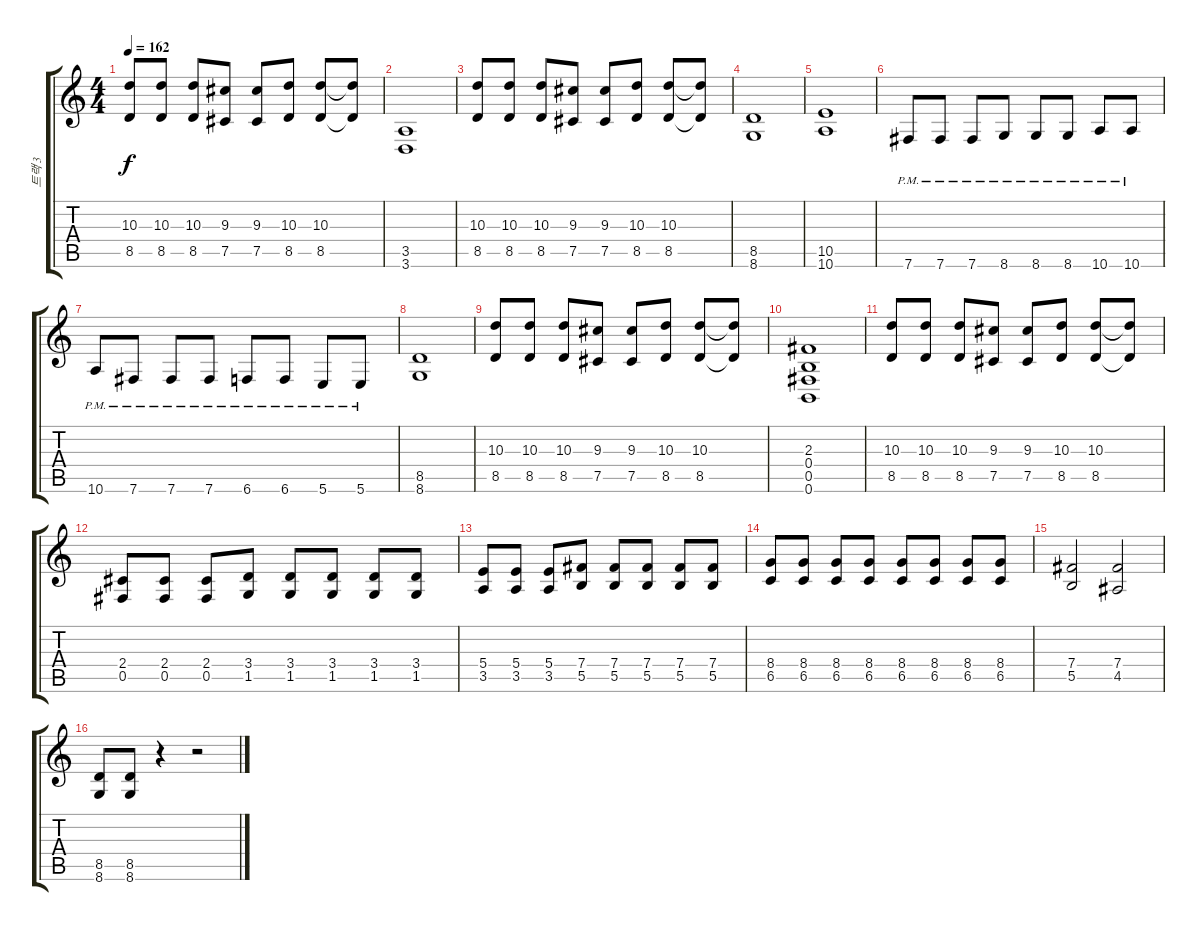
\track ("트랙 3" "트랙 3") {instrument distortionguitar}
\staff {score tabs}
\tuning (Db4 Ab3 E3 B2 Gb2 B1) {hide}
\ts (4 4)
\tempo 162
\clef g2
\ks c
(10.3 8.5).8{dy f} (10.3 8.5).8 (10.3 8.5).8 (9.3 7.5).8 (9.3 7.5).8 (10.3 8.5).8 (10.3 8.5).8 (10.3{t} 8.5{t}).8 |
(3.5 3.6).1 |
(10.3 8.5).8 (10.3 8.5).8 (10.3 8.5).8 (9.3 7.5).8 (9.3 7.5).8 (10.3 8.5).8 (10.3 8.5).8 (10.3{t} 8.5{t}).8 |
(8.5 8.6).1 |
(10.5 10.6).1 |
7.6{pm}.8 7.6{pm}.8 7.6{pm}.8 8.6{pm}.8 8.6{pm}.8 8.6{pm}.8 10.6{pm}.8 10.6{pm}.8 |
10.6{pm}.8 7.6{pm}.8 7.6{pm}.8 7.6{pm}.8 6.6{pm}.8 6.6{pm}.8 5.6{pm}.8 5.6{pm}.8 |
(8.5 8.6).1 |
(10.3 8.5).8 (10.3 8.5).8 (10.3 8.5).8 (9.3 7.5).8 (9.3 7.5).8 (10.3 8.5).8 (10.3 8.5).8 (10.3{t} 8.5{t}).8 |
(2.3 0.4 0.5 0.6).1 |
(10.3 8.5).8 (10.3 8.5).8 (10.3 8.5).8 (9.3 7.5).8 (9.3 7.5).8 (10.3 8.5).8 (10.3 8.5).8 (10.3{t} 8.5{t}).8 |
(2.4 0.5).8 (2.4 0.5).8 (2.4 0.5).8 (3.4 1.5).8 (3.4 1.5).8 (3.4 1.5).8 (3.4 1.5).8 (3.4 1.5).8 |
(5.4 3.5).8 (5.4 3.5).8 (5.4 3.5).8 (7.4 5.5).8 (7.4 5.5).8 (7.4 5.5).8 (7.4 5.5).8 (7.4 5.5).8 |
(8.4 6.5).8 (8.4 6.5).8 (8.4 6.5).8 (8.4 6.5).8 (8.4 6.5).8 (8.4 6.5).8 (8.4 6.5).8 (8.4 6.5).8 |
(7.4 5.5).2 (7.4 4.5).2 |
(8.5 8.6).8 (8.5 8.6).8 r.4 r.2
